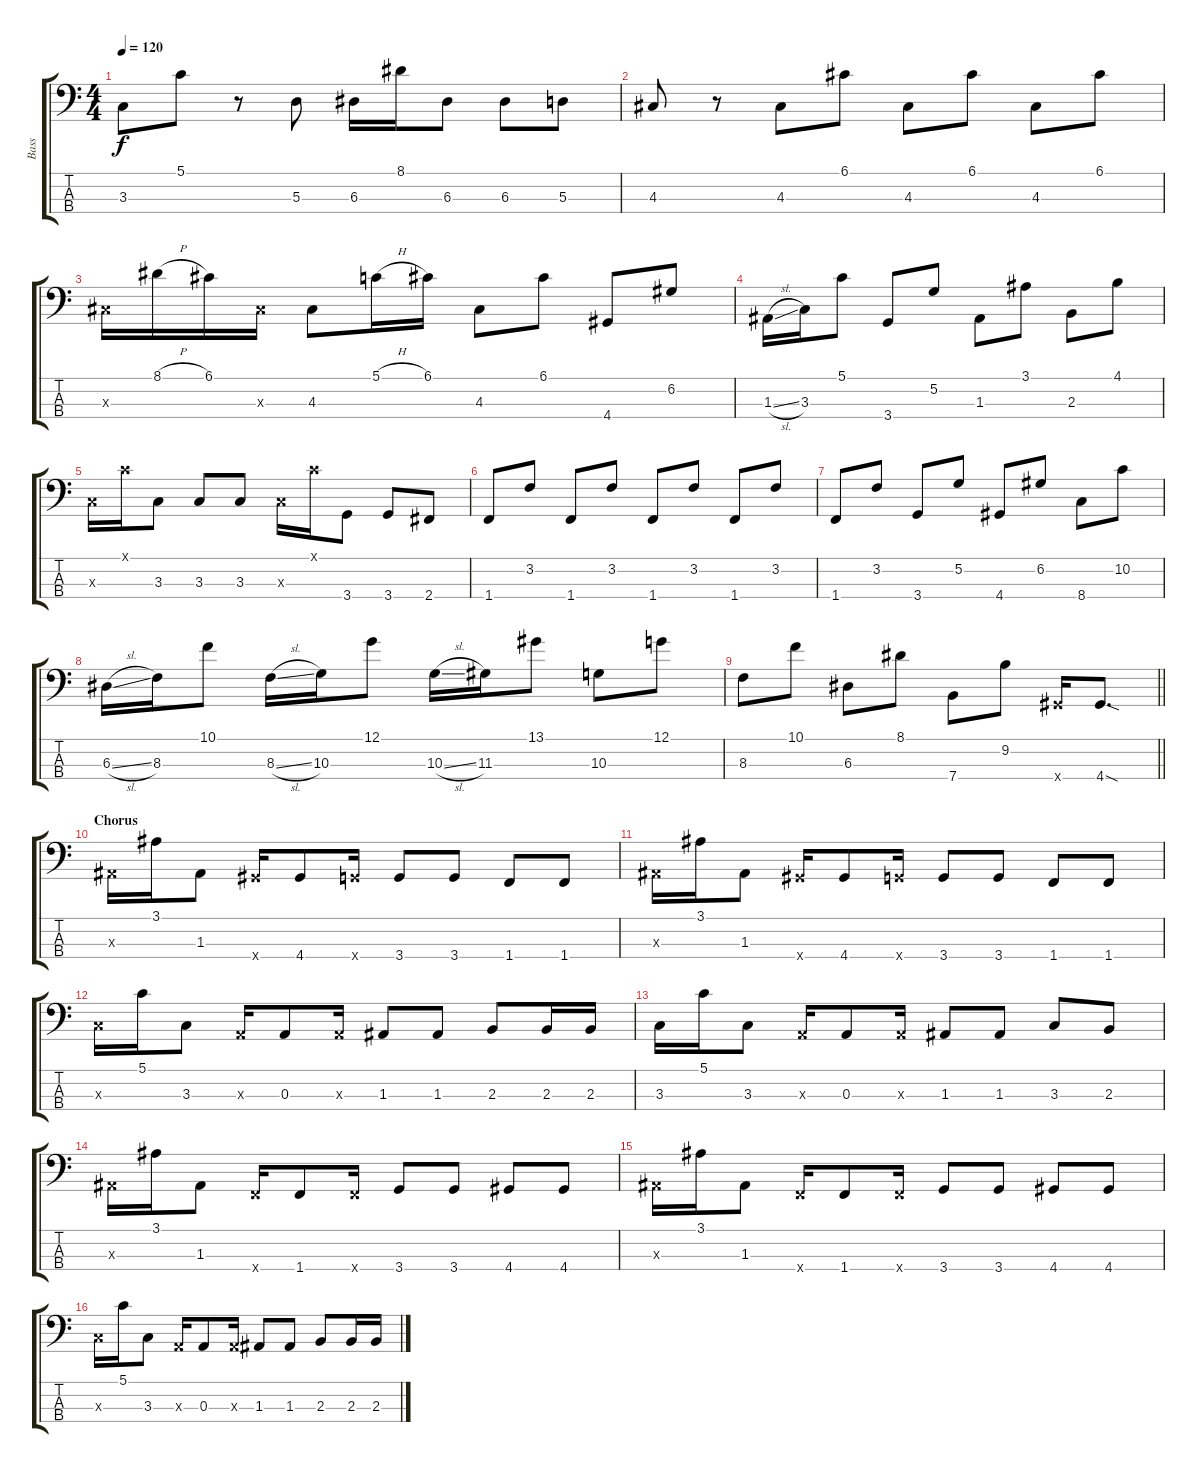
\track ("Bass" "Bass") {instrument electricbassfinger}
\staff {score tabs}
\tuning (G2 D2 A1 E1) {hide}
\ts (4 4)
\tempo 120
\clef f4
\ks c
3.3.8{dy f} 5.1.8 r.8 5.3.8 6.3.16 8.1.16 6.3.8 6.3.8 5.3.8 |
4.3.8 r.8 4.3.8 6.1.8 4.3.8 6.1.8 4.3.8 6.1.8 |
4.3{x}.16 8.1{h}.16 6.1.16 4.3{x}.16 4.3.8 5.1{h}.16 6.1.16 4.3.8 6.1.8 4.4.8 6.2.8 |
1.3{sl}.16 3.3.16 5.1.8 3.4.8 5.2.8 1.3.8 3.1.8 2.3.8 4.1.8 |
3.3{x}.16 5.1{x}.16 3.3.8 3.3.8 3.3.8 3.3{x}.16 5.1{x}.16 3.4.8 3.4.8 2.4.8 |
1.4.8 3.2.8 1.4.8 3.2.8 1.4.8 3.2.8 1.4.8 3.2.8 |
1.4.8 3.2.8 3.4.8 5.2.8 4.4.8 6.2.8 8.4.8 10.2.8 |
6.3{sl}.16 8.3.16 10.1.8 8.3{sl}.16 10.3.16 12.1.8 10.3{sl}.16 11.3.16 13.1.8 10.3.8 12.1.8 |
\barLineRight lightlight
8.3.8 10.1.8 6.3.8 8.1.8 7.4.8 9.2.8 4.4{x}.16 4.4{sod}.8{d} |
\section ("" "Chorus")
1.3{x}.16 3.1.16 1.3.8 4.4{x}.16 4.4.8 3.4{x}.16 3.4.8 3.4.8 1.4.8 1.4.8 |
1.3{x}.16 3.1.16 1.3.8 4.4{x}.16 4.4.8 3.4{x}.16 3.4.8 3.4.8 1.4.8 1.4.8 |
3.3{x}.16 5.1.16 3.3.8 0.3{x}.16 0.3.8 0.3{x}.16 1.3.8 1.3.8 2.3.8 2.3.16 2.3.16 |
3.3.16 5.1.16 3.3.8 0.3{x}.16 0.3.8 0.3{x}.16 1.3.8 1.3.8 3.3.8 2.3.8 |
1.3{x}.16 3.1.16 1.3.8 1.4{x}.16 1.4.8 1.4{x}.16 3.4.8 3.4.8 4.4.8 4.4.8 |
1.3{x}.16 3.1.16 1.3.8 1.4{x}.16 1.4.8 1.4{x}.16 3.4.8 3.4.8 4.4.8 4.4.8 |
3.3{x}.16 5.1.16 3.3.8 0.3{x}.16 0.3.8 0.3{x}.16 1.3.8 1.3.8 2.3.8 2.3.16 2.3.16
